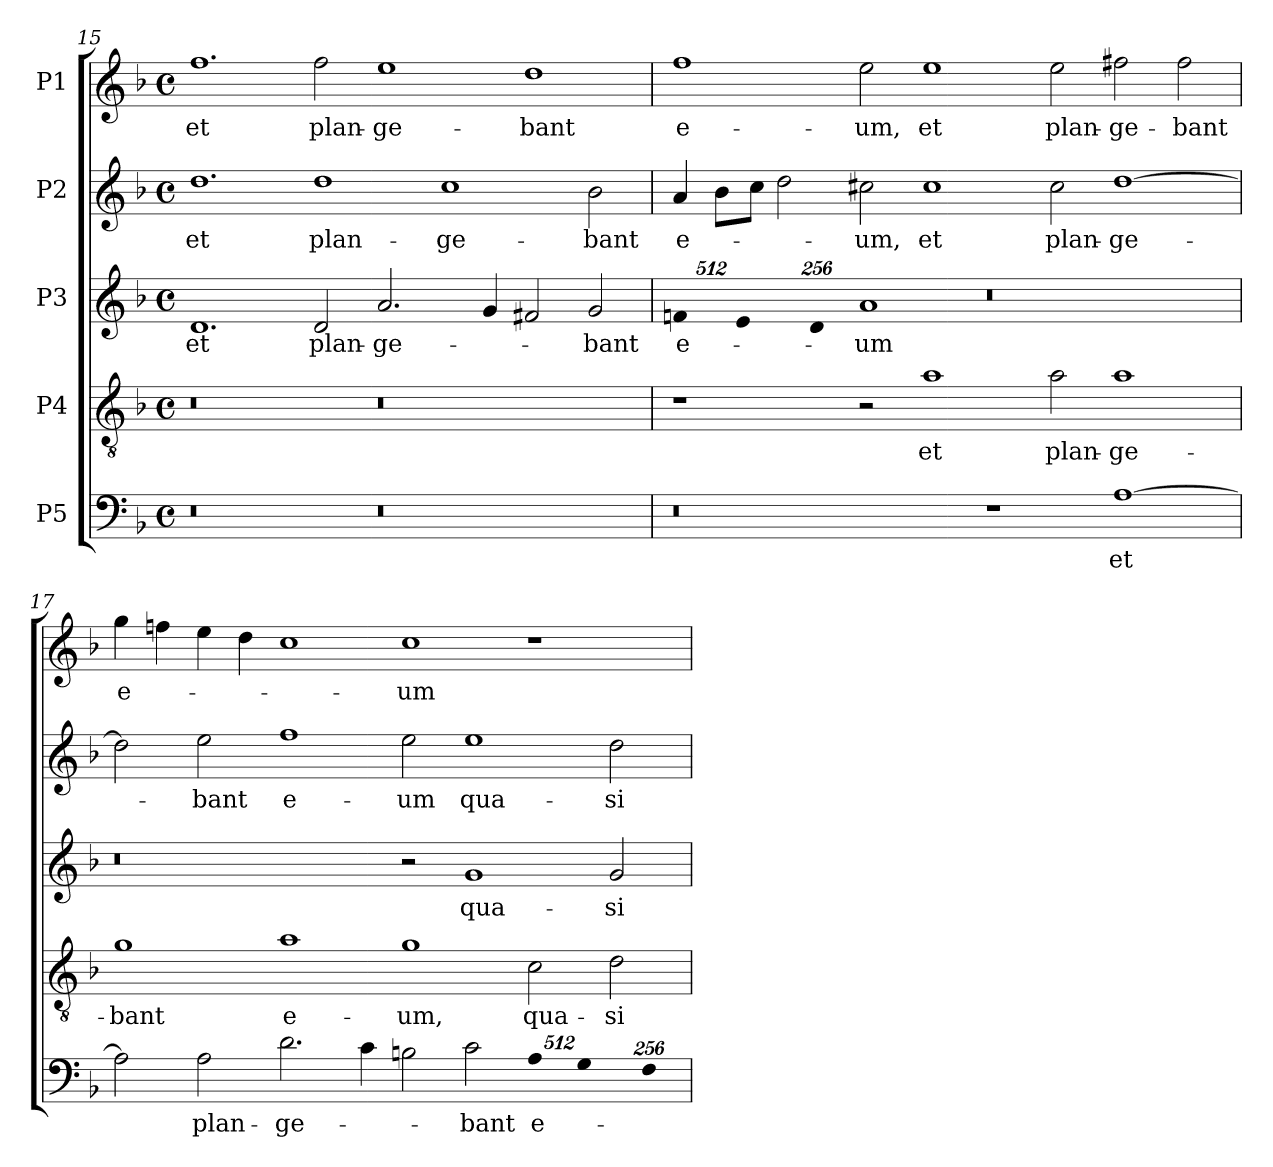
**kern	**text	**kern	**text	**kern	**text	**kern	**text	**kern	**text
*part5	*part5	*part4	*part4	*part3	*part3	*part2	*part2	*part1	*part1
*staff5	*staff5	*staff4	*staff4	*staff3	*staff3	*staff2	*staff2	*staff1	*staff1
*I"P5	*	*I"P4	*	*I"P3	*	*I"P2	*	*I"P1	*
*clefF4	*	*clefGv2	*	*clefG2	*	*clefG2	*	*clefG2	*
*	*	*ITrd7c12	*	*	*	*	*	*	*
*k[b-]	*	*k[b-]	*	*k[b-]	*	*k[b-]	*	*k[b-]	*
*F:	*	*F:	*	*F:	*	*F:	*	*F:	*
*M4/4	*	*M4/4	*	*M4/4	*	*M4/4	*	*M4/4	*
*met(c)	*	*met(c)	*	*met(c)	*	*met(c)	*	*met(c)	*
=15	=15	=15	=15	=15	=15	=15	=15	=15	=15
!	!	!	!	!	!LO:LY:b:color=#000000	!	!	!	!
!	!	!	!	!	!	!	!LO:LY:b:color=#000000	!	!
!	!	!	!	!	!	!	!	!	!LO:LY:b:color=#000000
0r	.	0r	.	1.di	et	1.ddi	et	1.ffi	et
!	!	!	!	!	!LO:LY:b:color=#000000	!	!	!	!
!	!	!	!	!	!	!	!LO:LY:b:color=#000000	!	!
!	!	!	!	!	!	!	!	!	!LO:LY:b:color=#000000
.	.	.	.	2di/	plan-	1ddi	plan-	2ffi\	plan-
!	!	!	!	!	!LO:LY:b:color=#000000	!	!	!	!
!	!	!	!	!	!	!	!	!	!LO:LY:b:color=#000000
0r	.	0r	.	2.ai/	-ge-	.	.	1eei	-ge-
!	!	!	!	!	!	!	!LO:LY:b:color=#000000	!	!
.	.	.	.	.	.	1cci	-ge-	.	.
.	.	.	.	4gi/	.	.	.	.	.
!	!	!	!	!	!	!	!	!	!LO:LY:b:color=#000000
.	.	.	.	2f#Xi/	.	.	.	1ddi	-bant
!	!	!	!	!	!LO:LY:b:color=#000000	!	!	!	!
!	!	!	!	!	!	!	!LO:LY:b:color=#000000	!	!
.	.	.	.	2gi/	-bant	2b-i\	-bant	.	.
!!LO:LB:g=z
=16	=16	=16	=16	=16	=16	=16	=16	=16	=16
*	*	*	*	*Xbrackettup	*	*	*	*	*
!	!	!	!	!LO:N:vis=2	!	!	!	!	!
!	!	!	!	!	!LO:LY:b:color=#000000	!	!	!	!
!	!	!	!	!	!	!	!LO:LY:b:color=#000000	!	!
!	!	!	!	!	!	!	!	!	!LO:LY:b:color=#000000
0r	.	1r	.	1024%341fni/	e-	4ai/	e-	1ffi	e-
.	.	.	.	.	.	8b-i\L	.	.	.
!	!	!	!	!LO:N:vis=2	!	!	!	!	!
.	.	.	.	1024%341ei/	.	.	.	.	.
.	.	.	.	.	.	8cci\J	.	.	.
.	.	.	.	.	.	2ddi\	.	.	.
!	!	!	!	!LO:N:vis=2	!	!	!	!	!
.	.	.	.	512%171di/	.	.	.	.	.
!	!	!	!	!	!LO:LY:b:color=#000000	!	!	!	!
!	!	!	!	!	!	!	!LO:LY:b:color=#000000	!	!
!	!	!	!	!	!	!	!	!	!LO:LY:b:color=#000000
.	.	2r	.	1ai	-um	2cc#Xi\	-um,	2eei\	-um,
!	!	!	!LO:LY:b:color=#000000	!	!	!	!	!	!
!	!	!	!	!	!	!	!LO:LY:b:color=#000000	!	!
!	!	!	!	!	!	!	!	!	!LO:LY:b:color=#000000
.	.	1Ai	et	.	.	1cc#i	et	1eei	et
1r	.	.	.	0r	.	.	.	.	.
!	!	!	!LO:LY:b:color=#000000	!	!	!	!	!	!
!	!	!	!	!	!	!	!LO:LY:b:color=#000000	!	!
!	!	!	!	!	!	!	!	!	!LO:LY:b:color=#000000
.	.	2Ai\	plan-	.	.	2cc#i\	plan-	2eei\	plan-
!	!LO:LY:b:color=#000000	!	!	!	!	!	!	!	!
!	!	!	!LO:LY:b:color=#000000	!	!	!	!	!	!
!	!	!	!	!	!	!	!LO:LY:b:color=#000000	!	!
!	!	!	!	!	!	!	!	!	!LO:LY:b:color=#000000
[>1Ai	et	1Ai	-ge-	.	.	[>1ddi	-ge-	2ff#Xi\	-ge-
!	!	!	!	!	!	!	!	!	!LO:LY:b:color=#000000
.	.	.	.	.	.	.	.	2ff#i\	-bant
=17	=17	=17	=17	=17	=17	=17	=17	=17	=17
!	!	!	!LO:LY:b:color=#000000	!	!	!	!	!	!
!	!	!	!	!	!	!	!	!	!LO:LY:b:color=#000000
2Ai\]	.	1Gi	-bant	0r	.	2ddi\]	.	4ggi\	e-
.	.	.	.	.	.	.	.	4ffni\	.
!	!LO:LY:b:color=#000000	!	!	!	!	!	!	!	!
!	!	!	!	!	!	!	!LO:LY:b:color=#000000	!	!
2Ai\	plan-	.	.	.	.	2eei\	-bant	4eei\	.
.	.	.	.	.	.	.	.	4ddi\	.
!	!LO:LY:b:color=#000000	!	!	!	!	!	!	!	!
!	!	!	!LO:LY:b:color=#000000	!	!	!	!	!	!
!	!	!	!	!	!	!	!LO:LY:b:color=#000000	!	!
2.di\	-ge-	1Ai	e-	.	.	1ffi	e-	1cci	.
4ci\	.	.	.	.	.	.	.	.	.
!	!	!	!LO:LY:b:color=#000000	!	!	!	!	!	!
!	!	!	!	!	!	!	!LO:LY:b:color=#000000	!	!
!	!	!	!	!	!	!	!	!	!LO:LY:b:color=#000000
2Bni\	.	1Gi	-um,	2r	.	2eei\	-um	1cci	-um
!	!LO:LY:b:color=#000000	!	!	!	!	!	!	!	!
!	!	!	!	!	!LO:LY:b:color=#000000	!	!	!	!
!	!	!	!	!	!	!	!LO:LY:b:color=#000000	!	!
2ci\	-bant	.	.	1gi	qua-	1eei	qua-	.	.
*Xbrackettup	*	*	*	*	*	*	*	*	*
!LO:N:vis=2	!	!	!	!	!	!	!	!	!
!	!LO:LY:b:color=#000000	!	!	!	!	!	!	!	!
!	!	!	!LO:LY:b:color=#000000	!	!	!	!	!	!
1024%341Ai\	e-	2Ci\	qua-	.	.	.	.	1r	.
!LO:N:vis=2	!	!	!	!	!	!	!	!	!
1024%341Gi\	.	.	.	.	.	.	.	.	.
!	!	!	!LO:LY:b:color=#000000	!	!	!	!	!	!
!	!	!	!	!	!LO:LY:b:color=#000000	!	!	!	!
!	!	!	!	!	!	!	!LO:LY:b:color=#000000	!	!
.	.	2Di\	-si	2gi/	-si	2ddi\	-si	.	.
!LO:N:vis=2	!	!	!	!	!	!	!	!	!
512%171Fi\	.	.	.	.	.	.	.	.	.
=	=	=	=	=	=	=	=	=	=
*-	*-	*-	*-	*-	*-	*-	*-	*-	*-
